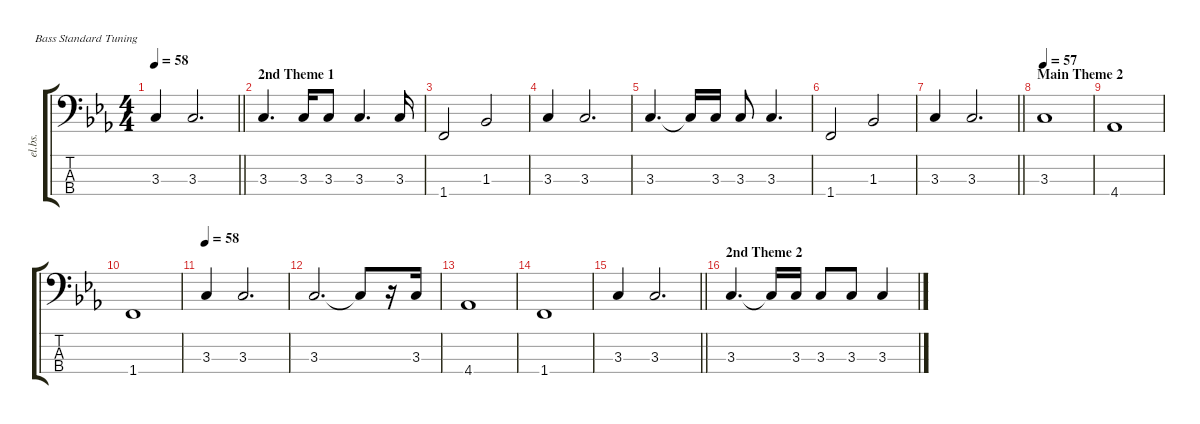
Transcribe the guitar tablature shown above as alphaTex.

\defaultSystemsLayout 4
\hideDynamics
\bracketExtendMode groupsimilarinstruments
\otherSystemsTrackNameOrientation horizontal
\track ("Bass" "el.bs.") {defaultSystemsLayout 8 instrument electricbassfinger}
\staff {score tabs}
\tuning (G2 D2 A1 E1)
\ts (4 4)
\tempo 58
\clef f4
\barLineRight lightlight
\ks cminor
3.3{acc forcenatural}.4{dy f beam Up} 3.3{acc forcenatural}.2{d beam Up} |
\section ("" "2nd Theme 1")
3.3{acc forcenatural}.4{d beam Up} 3.3{acc forcenatural}.16{beam Up} 3.3{acc forcenatural}.8{beam Up} 3.3{acc forcenatural}.4{d beam Up} 3.3{acc forcenatural}.16{beam Up} |
1.4{acc forcenatural}.2{beam Up} 1.3{acc b}.2{beam Up} |
3.3{acc forcenatural}.4{beam Up} 3.3{acc forcenatural}.2{d beam Up} |
3.3{acc forcenatural}.4{d beam Up} 3.3{t acc forcenatural}.16{beam Up} 3.3{acc forcenatural}.16{beam Up} 3.3{acc forcenatural}.8{beam Up} 3.3{acc forcenatural}.4{d beam Up} |
1.4{acc forcenatural}.2{beam Up} 1.3{acc b}.2{beam Up} |
\barLineRight lightlight
3.3{acc forcenatural}.4{beam Up} 3.3{acc forcenatural}.2{d beam Up} |
\section ("" "Main Theme 2")
\tempo 57
3.3{acc forcenatural}.1{beam Up} |
4.4{acc b}.1{beam Up} |
1.4{acc forcenatural}.1{beam Up} |
\tempo 58
3.3{acc forcenatural}.4{beam Up} 3.3{acc forcenatural}.2{d beam Up} |
3.3{acc forcenatural}.2{d beam Up} 3.3{t acc forcenatural}.8{beam Up} r.16{beam Up} 3.3{acc forcenatural}.16{beam Up} |
4.4{acc b}.1{beam Up} |
1.4{acc forcenatural}.1{beam Up} |
\barLineRight lightlight
3.3{acc forcenatural}.4{beam Up} 3.3{acc forcenatural}.2{d beam Up} |
\section ("" "2nd Theme 2")
3.3{acc forcenatural}.4{d beam Up} 3.3{t acc forcenatural}.16{beam Up} 3.3{acc forcenatural}.16{beam Up} 3.3{acc forcenatural}.8{beam Up} 3.3{acc forcenatural}.8{beam Up} 3.3{acc forcenatural}.4{beam Up}
